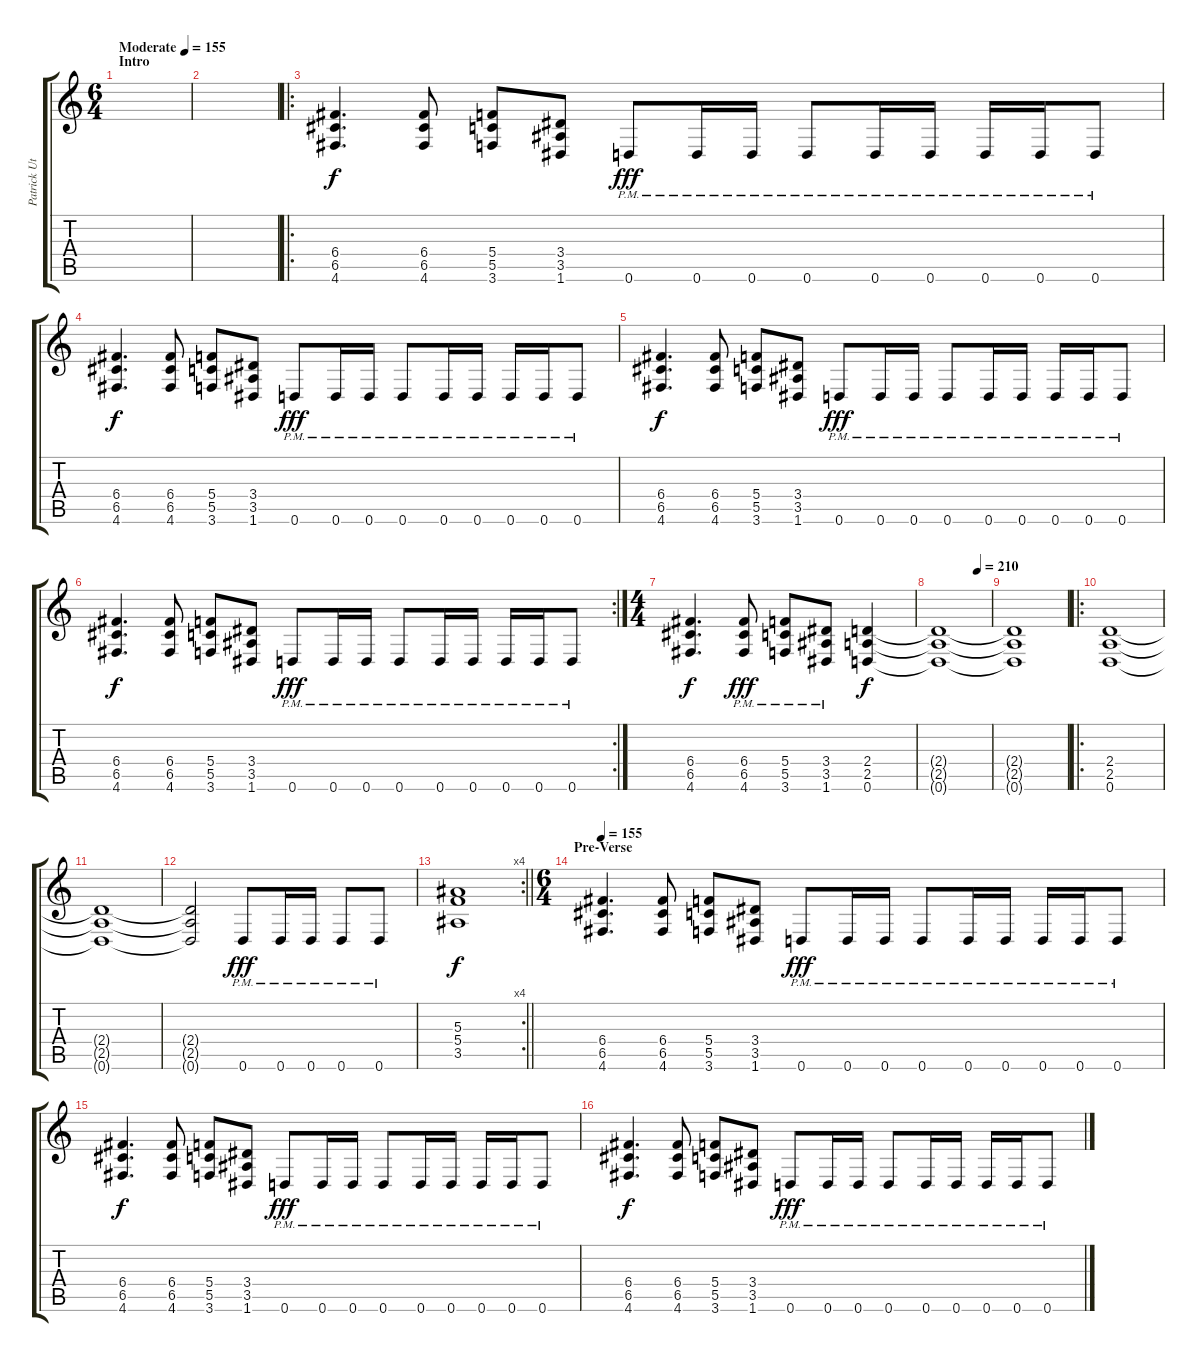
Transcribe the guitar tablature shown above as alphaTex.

\track ("Patrick Uterwijk" "Patrick Ut") {instrument distortionguitar}
\staff {score tabs}
\tuning (D4 A3 F3 C3 G2 D2) {hide}
\ts (6 4)
\section ("" "Intro")
\tempo (155 "Moderate")
\clef g2
\ks c
|
|
\ro
(6.4 6.5 4.6).4{d} (6.4 6.5 4.6).8 (5.4 5.5 3.6).8 (3.4 3.5 1.6).8 0.6{pm}.8{dy fff} 0.6{pm}.16 0.6{pm}.16 0.6{pm}.8 0.6{pm}.16 0.6{pm}.16 0.6{pm}.16 0.6{pm}.16 0.6{pm}.8 |
(6.4 6.5 4.6).4{d dy f} (6.4 6.5 4.6).8 (5.4 5.5 3.6).8 (3.4 3.5 1.6).8 0.6{pm}.8{dy fff} 0.6{pm}.16 0.6{pm}.16 0.6{pm}.8 0.6{pm}.16 0.6{pm}.16 0.6{pm}.16 0.6{pm}.16 0.6{pm}.8 |
(6.4 6.5 4.6).4{d dy f} (6.4 6.5 4.6).8 (5.4 5.5 3.6).8 (3.4 3.5 1.6).8 0.6{pm}.8{dy fff} 0.6{pm}.16 0.6{pm}.16 0.6{pm}.8 0.6{pm}.16 0.6{pm}.16 0.6{pm}.16 0.6{pm}.16 0.6{pm}.8 |
\rc 2
(6.4 6.5 4.6).4{d dy f} (6.4 6.5 4.6).8 (5.4 5.5 3.6).8 (3.4 3.5 1.6).8 0.6{pm}.8{dy fff} 0.6{pm}.16 0.6{pm}.16 0.6{pm}.8 0.6{pm}.16 0.6{pm}.16 0.6{pm}.16 0.6{pm}.16 0.6{pm}.8 |
\ts (4 4)
(6.4 6.5 4.6).4{d dy f} (6.4{pm} 6.5{pm} 4.6{pm}).8{dy fff} (5.4{pm} 5.5{pm} 3.6{pm}).8 (3.4{pm} 3.5{pm} 1.6{pm}).8 (2.4 2.5 0.6).4{dy f} |
\tempo (210 0.75)
(2.4{t} 2.5{t} 0.6{t}).1 |
(2.4{t} 2.5{t} 0.6{t}).1 |
\ro
(2.4 2.5 0.6).1 |
(2.4{t} 2.5{t} 0.6{t}).1 |
(2.4{t} 2.5{t} 0.6{t}).2 0.6{pm}.8{dy fff} 0.6{pm}.16 0.6{pm}.16 0.6{pm}.8 0.6{pm}.8 |
\rc 4
\barLineRight lightlight
(5.3 5.4 3.5).1{dy f} |
\ts (6 4)
\section ("" "Pre-Verse")
\tempo 155
(6.4 6.5 4.6).4{d} (6.4 6.5 4.6).8 (5.4 5.5 3.6).8 (3.4 3.5 1.6).8 0.6{pm}.8{dy fff} 0.6{pm}.16 0.6{pm}.16 0.6{pm}.8 0.6{pm}.16 0.6{pm}.16 0.6{pm}.16 0.6{pm}.16 0.6{pm}.8 |
(6.4 6.5 4.6).4{d dy f} (6.4 6.5 4.6).8 (5.4 5.5 3.6).8 (3.4 3.5 1.6).8 0.6{pm}.8{dy fff} 0.6{pm}.16 0.6{pm}.16 0.6{pm}.8 0.6{pm}.16 0.6{pm}.16 0.6{pm}.16 0.6{pm}.16 0.6{pm}.8 |
(6.4 6.5 4.6).4{d dy f} (6.4 6.5 4.6).8 (5.4 5.5 3.6).8 (3.4 3.5 1.6).8 0.6{pm}.8{dy fff} 0.6{pm}.16 0.6{pm}.16 0.6{pm}.8 0.6{pm}.16 0.6{pm}.16 0.6{pm}.16 0.6{pm}.16 0.6{pm}.8
